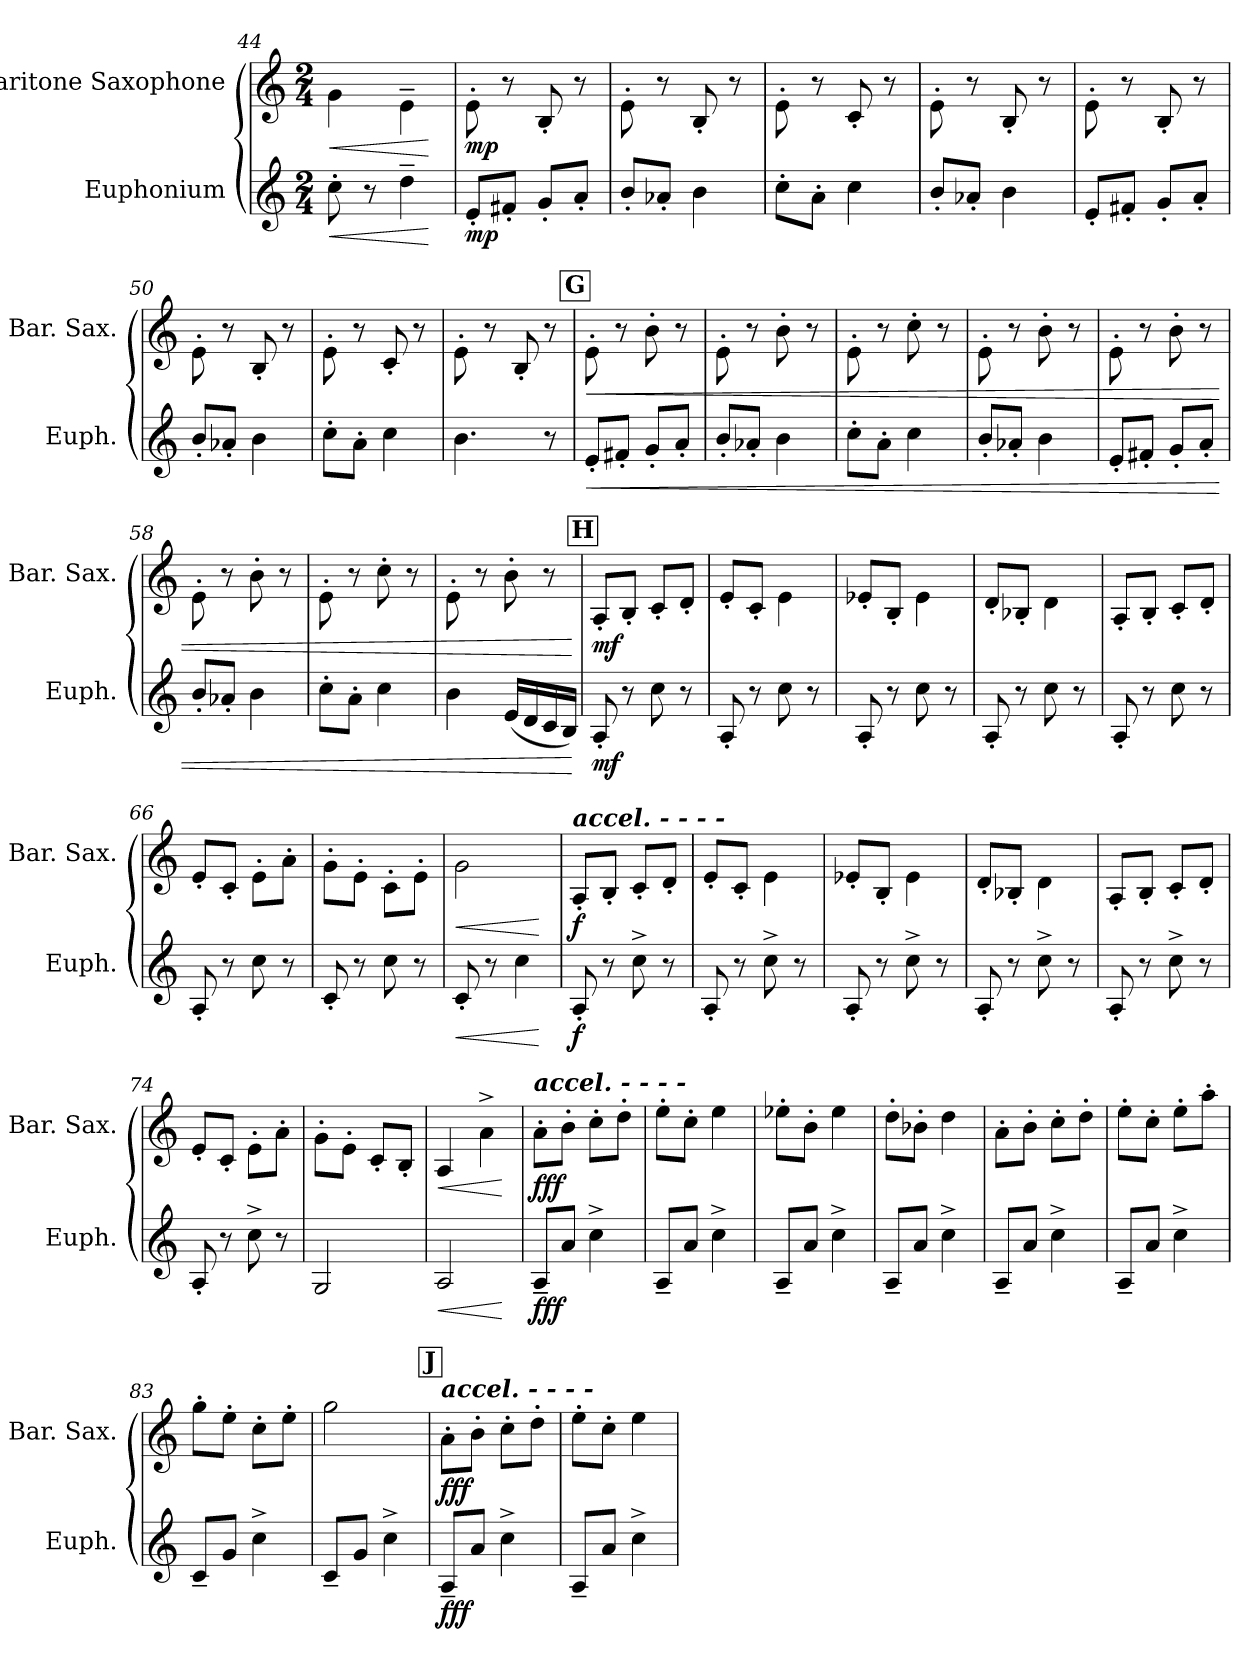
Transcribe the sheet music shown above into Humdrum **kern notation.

**kern	**dynam	**kern	**dynam
*part2	*part2	*part1	*part1
*staff2	*staff2	*staff1	*staff1
*I"Euphonium	*	*I"Baritone Saxophone	*
*I'Euph.	*	*I'Bar. Sax.	*
*clefG2	*	*clefG2	*
*	*	*ITrd12c21	*
*k[]	*	*k[]	*
*M2/4	*	*M2/4	*
=44	=44	=44	=44
!	!LO:HP:b	!	!LO:HP:b
8cc'\	<	4G\	<
8r	.	.	.
4dd~\	.	4E~\	.
.	[	.	[
=45	=45	=45	=45
!!LO:REH:place=s1:a:B:fs=14:t=F
*	*	*MM120	*
!	!LO:DY:b	!	!LO:DY:b
8e'/L	mp	8E'\	mp
8f#X'/J	.	8r	.
8g'/L	.	8BB'/	.
8a'/J	.	8r	.
=46	=46	=46	=46
8b'/L	.	8E'\	.
8a-X'/J	.	8r	.
4b\	.	8BB'/	.
.	.	8r	.
=47	=47	=47	=47
8cc'\L	.	8E'\	.
8a'\J	.	8r	.
4cc\	.	8C'/	.
.	.	8r	.
=48	=48	=48	=48
8b'/L	.	8E'\	.
8a-X'/J	.	8r	.
4b\	.	8BB'/	.
.	.	8r	.
!!LO:LB:g=z
=49	=49	=49	=49
8e'/L	.	8E'\	.
8f#X'/J	.	8r	.
8g'/L	.	8BB'/	.
8a'/J	.	8r	.
=50	=50	=50	=50
8b'/L	.	8E'\	.
8a-X'/J	.	8r	.
4b\	.	8BB'/	.
.	.	8r	.
=51	=51	=51	=51
8cc'\L	.	8E'\	.
8a'\J	.	8r	.
4cc\	.	8C'/	.
.	.	8r	.
=52	=52	=52	=52
4.b\	.	8E'\	.
.	.	8r	.
.	.	8BB'/	.
8r	.	8r	.
!!LO:REH:place=s1:a:B:fs=14:t=G
=53	=53	=53	=53
!	!LO:HP:b	!	!LO:HP:b
8e'/L	<	8E'\	<
8f#X'/J	.	8r	.
8g'/L	.	8B'\	.
8a'/J	.	8r	.
=54	=54	=54	=54
8b'/L	.	8E'\	.
8a-X'/J	.	8r	.
4b\	.	8B'\	.
.	.	8r	.
=55	=55	=55	=55
8cc'\L	.	8E'\	.
8a'\J	.	8r	.
4cc\	.	8c'\	.
.	.	8r	.
!!LO:LB:g=z
=56	=56	=56	=56
8b'/L	.	8E'\	.
8a-X'/J	.	8r	.
4b\	.	8B'\	.
.	.	8r	.
=57	=57	=57	=57
8e'/L	.	8E'\	.
8f#X'/J	.	8r	.
8g'/L	.	8B'\	.
8a'/J	.	8r	.
=58	=58	=58	=58
8b'/L	.	8E'\	.
8a-X'/J	.	8r	.
4b\	.	8B'\	.
.	.	8r	.
=59	=59	=59	=59
8cc'\L	.	8E'\	.
8a'\J	.	8r	.
4cc\	.	8c'\	.
.	.	8r	.
=60	=60	=60	=60
4b\	.	8E'\	.
.	.	8r	.
(16e/LL	.	8B'\	.
16d/	.	.	.
16c/	.	8r	.
16B/JJ)	.	.	.
.	[	.	[
!!LO:REH:place=s1:a:B:fs=14:t=H
=61	=61	=61	=61
!	!LO:DY:b	!	!LO:DY:b
8A'/	mf	8AA'/L	mf
8r	.	8BB'/J	.
8cc\	.	8C'/L	.
8r	.	8D'/J	.
=62	=62	=62	=62
8A'/	.	8E'/L	.
8r	.	8C'/J	.
8cc\	.	4E\	.
8r	.	.	.
!!LO:LB:g=z
=63	=63	=63	=63
8A'/	.	8E-X'/L	.
8r	.	8BB'/J	.
8cc\	.	4E-\	.
8r	.	.	.
=64	=64	=64	=64
8A'/	.	8D'/L	.
8r	.	8BB-X'/J	.
8cc\	.	4D\	.
8r	.	.	.
=65	=65	=65	=65
8A'/	.	8AA'/L	.
8r	.	8BB'/J	.
8cc\	.	8C'/L	.
8r	.	8D'/J	.
=66	=66	=66	=66
8A'/	.	8E'/L	.
8r	.	8C'/J	.
8cc\	.	8E'\L	.
8r	.	8A'\J	.
=67	=67	=67	=67
8c'/	.	8G'\L	.
8r	.	8E'\J	.
8cc\	.	8C'\L	.
8r	.	8E'\J	.
=68	=68	=68	=68
!	!LO:HP:b	!	!LO:HP:b
8c'/	<	2G\	<
8r	.	.	.
4cc\	.	.	.
.	[	.	[
=69	=69	=69	=69
!!LO:REH:place=s1:a:B:fs=14:t=I
*	*	*MM124	*
!	!	!LO:TX:a:Bi:t=accel.  -  -  -  -	!
!	!LO:DY:b	!	!LO:DY:b
8A'/	f	8AA'/L	f
8r	.	8BB'/J	.
8cc^\	.	8C'/L	.
8r	.	8D'/J	.
!!LO:PB:g=z
=70	=70	=70	=70
*	*	*MM130	*
8A'/	.	8E'/L	.
8r	.	8C'/J	.
8cc^\	.	4E\	.
8r	.	.	.
=71	=71	=71	=71
*	*	*MM134	*
8A'/	.	8E-X'/L	.
8r	.	8BB'/J	.
8cc^\	.	4E-\	.
8r	.	.	.
=72	=72	=72	=72
*	*	*MM138	*
8A'/	.	8D'/L	.
8r	.	8BB-X'/J	.
8cc^\	.	4D\	.
8r	.	.	.
=73	=73	=73	=73
*	*	*MM141	*
8A'/	.	8AA'/L	.
8r	.	8BB'/J	.
8cc^\	.	8C'/L	.
8r	.	8D'/J	.
=74	=74	=74	=74
*	*	*MM143	*
8A'/	.	8E'/L	.
8r	.	8C'/J	.
8cc^\	.	8E'\L	.
8r	.	8A'\J	.
=75	=75	=75	=75
2G/	.	8G'\L	.
.	.	8E'\J	.
.	.	8C'/L	.
.	.	8BB'/J	.
=76	=76	=76	=76
!	!LO:HP:b	!	!LO:HP:b
2A/	<	4AA/	<
*	*	*MM148	*
.	.	4A^\	.
.	[	.	[
=77	=77	=77	=77
!	!	!LO:TX:a:Bi:t=accel.  -  -  -  -	!
!	!LO:DY:b	!	!LO:DY:b
8A~/L	fff	8A'\L	fff
8a/J	.	8B'\J	.
4cc^\	.	8c'\L	.
.	.	8d'\J	.
!!LO:LB:g=z
=78	=78	=78	=78
*	*	*MM150	*
8A~/L	.	8e'\L	.
8a/J	.	8c'\J	.
4cc^\	.	4e\	.
=79	=79	=79	=79
*	*	*MM153	*
8A~/L	.	8e-X'\L	.
8a/J	.	8B'\J	.
4cc^\	.	4e-\	.
=80	=80	=80	=80
8A~/L	.	8d'\L	.
8a/J	.	8B-X'\J	.
4cc^\	.	4d\	.
=81	=81	=81	=81
*	*	*MM156	*
8A~/L	.	8A'\L	.
8a/J	.	8B'\J	.
4cc^\	.	8c'\L	.
.	.	8d'\J	.
=82	=82	=82	=82
8A~/L	.	8e'\L	.
8a/J	.	8c'\J	.
4cc^\	.	8e'\L	.
.	.	8a'\J	.
=83	=83	=83	=83
*	*	*MM160	*
8c~/L	.	8g'\L	.
8g/J	.	8e'\J	.
4cc^\	.	8c'\L	.
.	.	8e'\J	.
=84	=84	=84	=84
*	*	*MM163	*
8c~/L	.	2g\	.
8g/J	.	.	.
4cc^\	.	.	.
!!LO:REH:place=s1:a:B:fs=14:t=J
=85	=85	=85	=85
!	!	!LO:TX:a:Bi:t=accel.  -  -  -  -	!
!	!LO:DY:b	!	!LO:DY:b
8A~/L	fff	8A'\L	fff
8a/J	.	8B'\J	.
4cc^\	.	8c'\L	.
.	.	8d'\J	.
!!LO:LB:g=z
=86	=86	=86	=86
*	*	*MM166	*
8A~/L	.	8e'\L	.
8a/J	.	8c'\J	.
4cc^\	.	4e\	.
=	=	=	=
*-	*-	*-	*-
